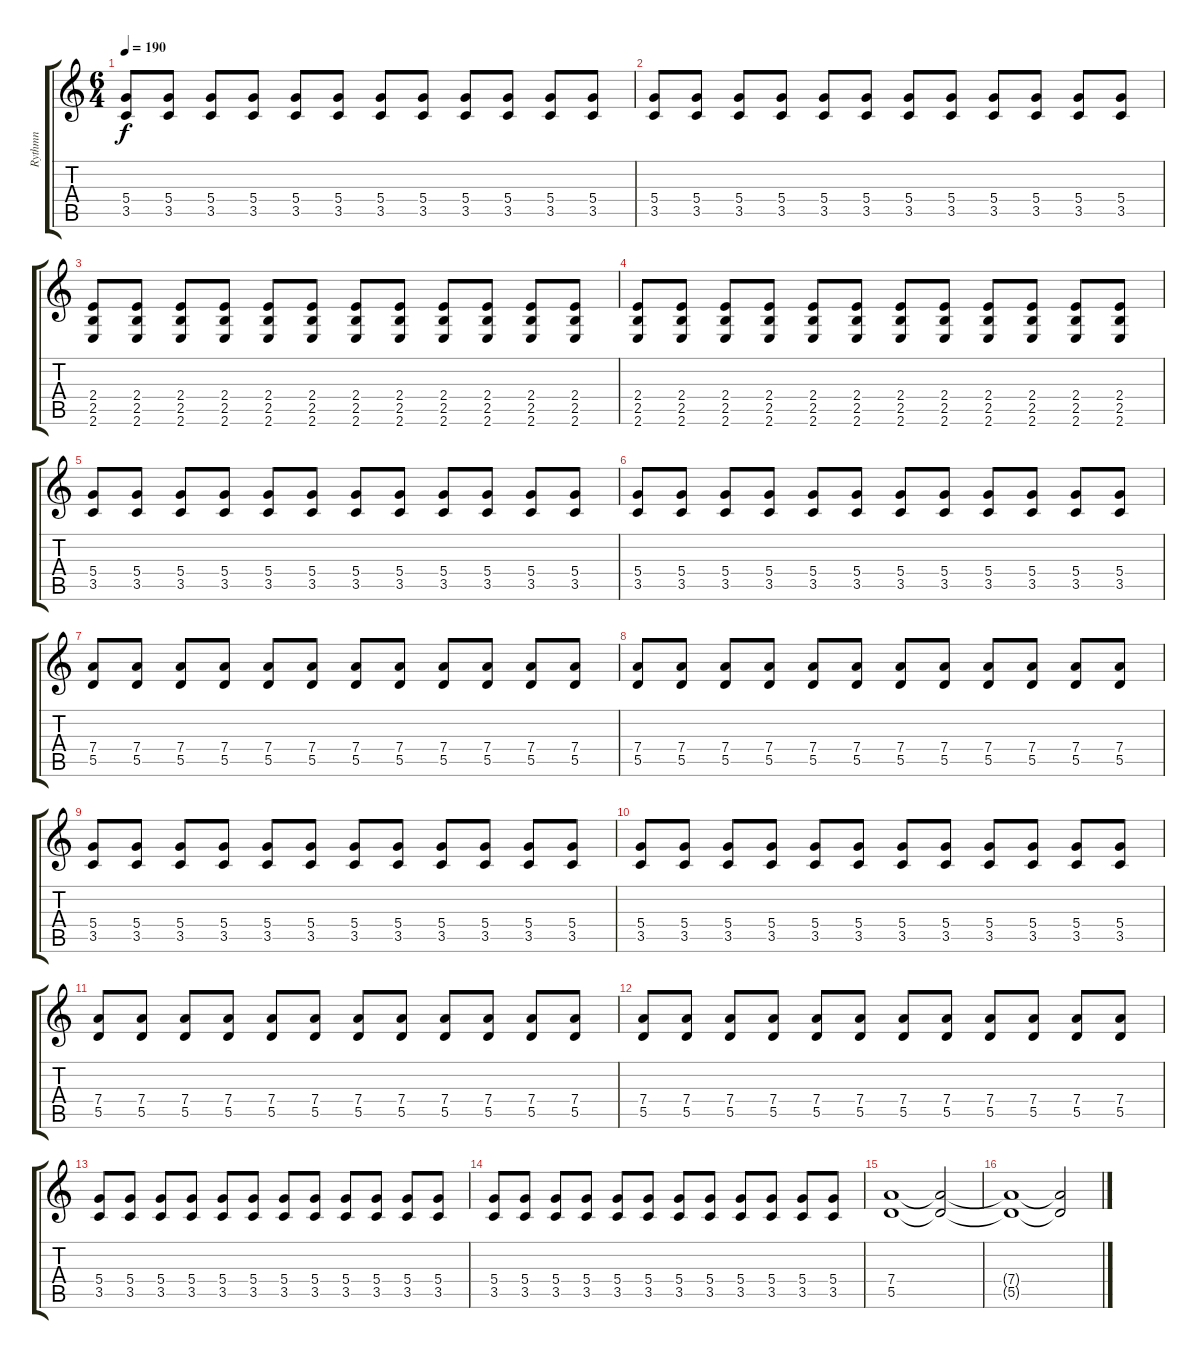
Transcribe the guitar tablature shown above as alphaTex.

\track ("Rythmn" "Rythmn") {instrument distortionguitar}
\staff {score tabs}
\tuning (E4 B3 G3 D3 A2 D2) {hide}
\ts (6 4)
\tempo 190
\clef g2
\ks c
(5.4 3.5).8{dy f} (5.4 3.5).8 (5.4 3.5).8 (5.4 3.5).8 (5.4 3.5).8 (5.4 3.5).8 (5.4 3.5).8 (5.4 3.5).8 (5.4 3.5).8 (5.4 3.5).8 (5.4 3.5).8 (5.4 3.5).8 |
(5.4 3.5).8 (5.4 3.5).8 (5.4 3.5).8 (5.4 3.5).8 (5.4 3.5).8 (5.4 3.5).8 (5.4 3.5).8 (5.4 3.5).8 (5.4 3.5).8 (5.4 3.5).8 (5.4 3.5).8 (5.4 3.5).8 |
(2.4 2.5 2.6).8 (2.4 2.5 2.6).8 (2.4 2.5 2.6).8 (2.4 2.5 2.6).8 (2.4 2.5 2.6).8 (2.4 2.5 2.6).8 (2.4 2.5 2.6).8 (2.4 2.5 2.6).8 (2.4 2.5 2.6).8 (2.4 2.5 2.6).8 (2.4 2.5 2.6).8 (2.4 2.5 2.6).8 |
(2.4 2.5 2.6).8 (2.4 2.5 2.6).8 (2.4 2.5 2.6).8 (2.4 2.5 2.6).8 (2.4 2.5 2.6).8 (2.4 2.5 2.6).8 (2.4 2.5 2.6).8 (2.4 2.5 2.6).8 (2.4 2.5 2.6).8 (2.4 2.5 2.6).8 (2.4 2.5 2.6).8 (2.4 2.5 2.6).8 |
(5.4 3.5).8 (5.4 3.5).8 (5.4 3.5).8 (5.4 3.5).8 (5.4 3.5).8 (5.4 3.5).8 (5.4 3.5).8 (5.4 3.5).8 (5.4 3.5).8 (5.4 3.5).8 (5.4 3.5).8 (5.4 3.5).8 |
(5.4 3.5).8 (5.4 3.5).8 (5.4 3.5).8 (5.4 3.5).8 (5.4 3.5).8 (5.4 3.5).8 (5.4 3.5).8 (5.4 3.5).8 (5.4 3.5).8 (5.4 3.5).8 (5.4 3.5).8 (5.4 3.5).8 |
(7.4 5.5).8 (7.4 5.5).8 (7.4 5.5).8 (7.4 5.5).8 (7.4 5.5).8 (7.4 5.5).8 (7.4 5.5).8 (7.4 5.5).8 (7.4 5.5).8 (7.4 5.5).8 (7.4 5.5).8 (7.4 5.5).8 |
(7.4 5.5).8 (7.4 5.5).8 (7.4 5.5).8 (7.4 5.5).8 (7.4 5.5).8 (7.4 5.5).8 (7.4 5.5).8 (7.4 5.5).8 (7.4 5.5).8 (7.4 5.5).8 (7.4 5.5).8 (7.4 5.5).8 |
(5.4 3.5).8 (5.4 3.5).8 (5.4 3.5).8 (5.4 3.5).8 (5.4 3.5).8 (5.4 3.5).8 (5.4 3.5).8 (5.4 3.5).8 (5.4 3.5).8 (5.4 3.5).8 (5.4 3.5).8 (5.4 3.5).8 |
(5.4 3.5).8 (5.4 3.5).8 (5.4 3.5).8 (5.4 3.5).8 (5.4 3.5).8 (5.4 3.5).8 (5.4 3.5).8 (5.4 3.5).8 (5.4 3.5).8 (5.4 3.5).8 (5.4 3.5).8 (5.4 3.5).8 |
(7.4 5.5).8 (7.4 5.5).8 (7.4 5.5).8 (7.4 5.5).8 (7.4 5.5).8 (7.4 5.5).8 (7.4 5.5).8 (7.4 5.5).8 (7.4 5.5).8 (7.4 5.5).8 (7.4 5.5).8 (7.4 5.5).8 |
(7.4 5.5).8 (7.4 5.5).8 (7.4 5.5).8 (7.4 5.5).8 (7.4 5.5).8 (7.4 5.5).8 (7.4 5.5).8 (7.4 5.5).8 (7.4 5.5).8 (7.4 5.5).8 (7.4 5.5).8 (7.4 5.5).8 |
(5.4 3.5).8 (5.4 3.5).8 (5.4 3.5).8 (5.4 3.5).8 (5.4 3.5).8 (5.4 3.5).8 (5.4 3.5).8 (5.4 3.5).8 (5.4 3.5).8 (5.4 3.5).8 (5.4 3.5).8 (5.4 3.5).8 |
(5.4 3.5).8 (5.4 3.5).8 (5.4 3.5).8 (5.4 3.5).8 (5.4 3.5).8 (5.4 3.5).8 (5.4 3.5).8 (5.4 3.5).8 (5.4 3.5).8 (5.4 3.5).8 (5.4 3.5).8 (5.4 3.5).8 |
(7.4 5.5).1 (7.4{t} 5.5{t}).2 |
(7.4{t} 5.5{t}).1 (7.4{t} 5.5{t}).2
